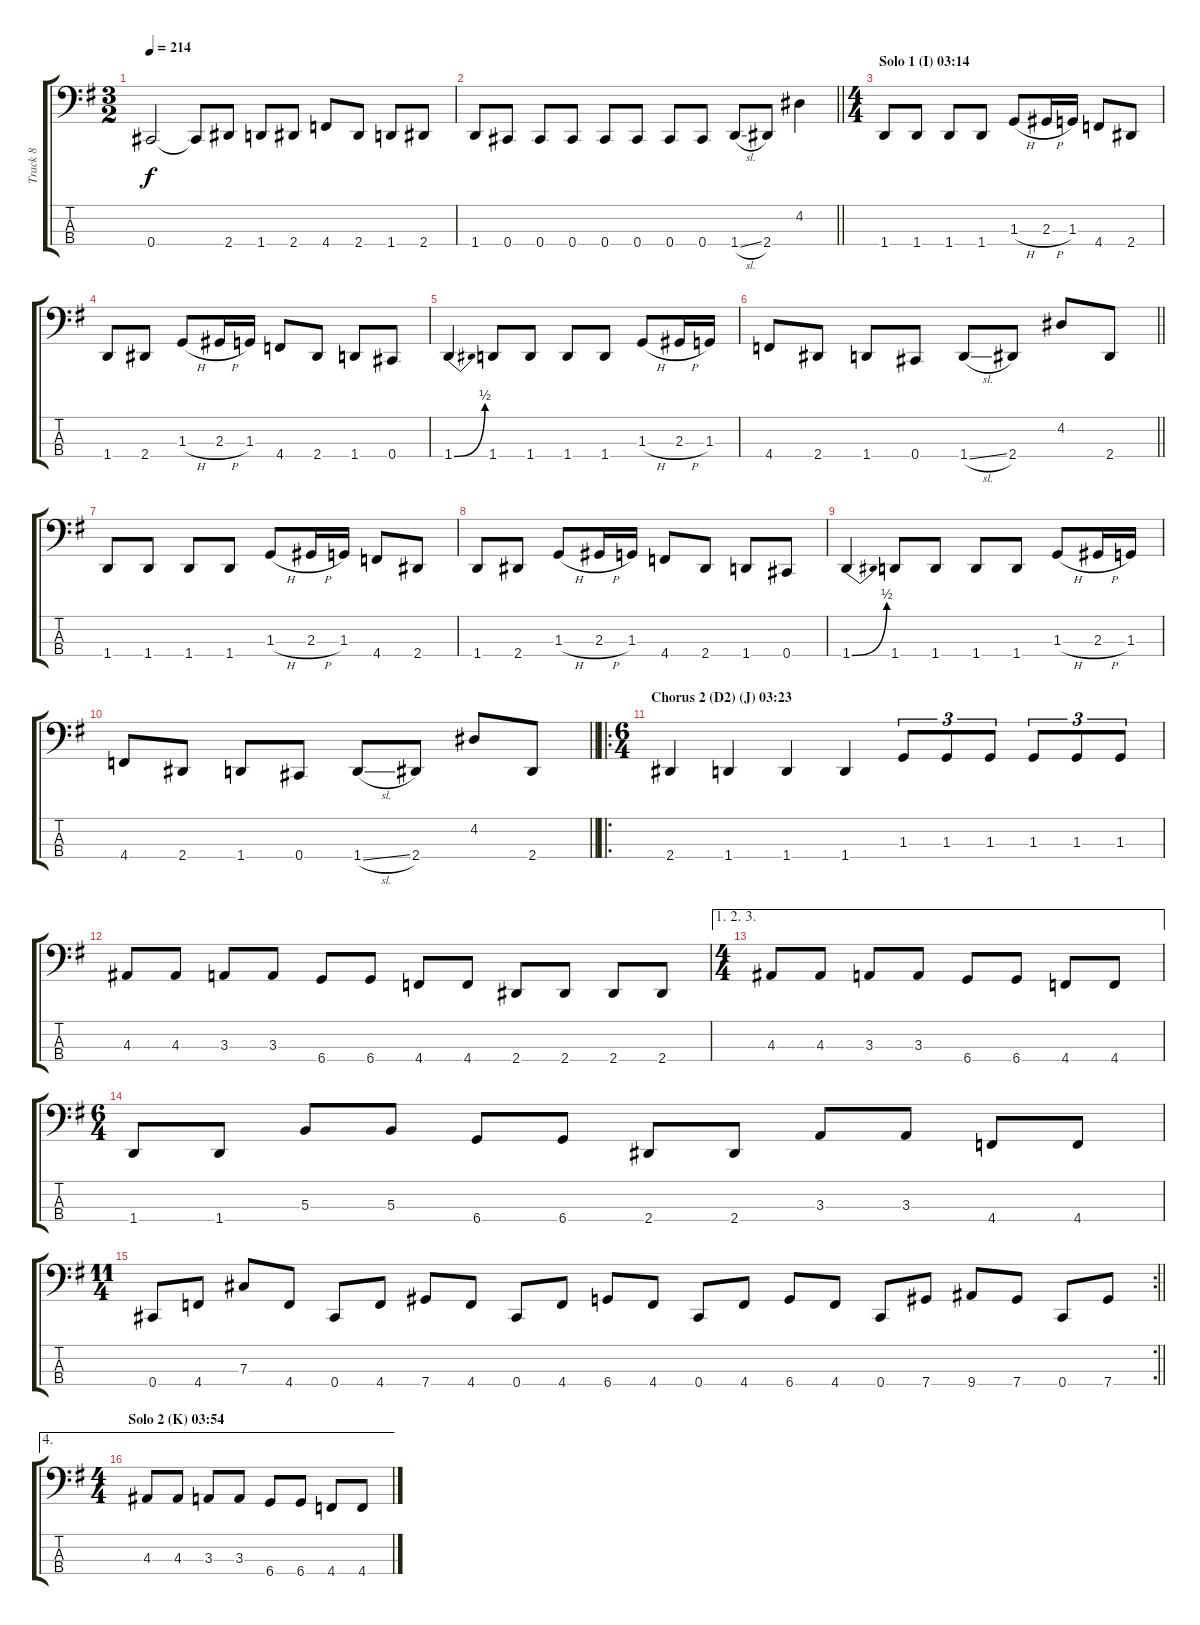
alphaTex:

\track ("Track 8" "Track 8") {instrument electricbasspick}
\staff {score tabs}
\tuning (E2 B1 Gb1 Db1) {hide}
\ts (3 2)
\tempo 214
\clef f4
\ks eminor
0.4{t}.2{dy f} 0.4{t}.8 2.4.8 1.4.8 2.4.8 4.4.8 2.4.8 1.4.8 2.4.8 |
\barLineRight lightlight
1.4.8 0.4.8 0.4.8 0.4.8 0.4.8 0.4.8 0.4.8 0.4.8 1.4{sl}.8 2.4.8 4.2.4 |
\ts (4 4)
\section ("" "Solo 1 (I) 03:14")
1.4.8 1.4.8 1.4.8 1.4.8 1.3{h}.8 2.3{h}.16 1.3.16 4.4.8 2.4.8 |
1.4.8 2.4.8 1.3{h}.8 2.3{h}.16 1.3.16 4.4.8 2.4.8 1.4.8 0.4.8 |
1.4{be (bend 0 0 60 2)}.4 1.4.8 1.4.8 1.4.8 1.4.8 1.3{h}.8 2.3{h}.16 1.3.16 |
\barLineRight lightlight
4.4.8 2.4.8 1.4.8 0.4.8 1.4{sl}.8 2.4.8 4.2.8 2.4.8 |
1.4.8 1.4.8 1.4.8 1.4.8 1.3{h}.8 2.3{h}.16 1.3.16 4.4.8 2.4.8 |
1.4.8 2.4.8 1.3{h}.8 2.3{h}.16 1.3.16 4.4.8 2.4.8 1.4.8 0.4.8 |
1.4{be (bend 0 0 60 2)}.4 1.4.8 1.4.8 1.4.8 1.4.8 1.3{h}.8 2.3{h}.16 1.3.16 |
\barLineRight lightlight
4.4.8 2.4.8 1.4.8 0.4.8 1.4{sl}.8 2.4.8 4.2.8 2.4.8 |
\ro
\ts (6 4)
\section ("" "Chorus 2 (D2) (J) 03:23")
2.4.4 1.4.4 1.4.4 1.4.4 1.3.8{tu (3 2)} 1.3.8{tu (3 2)} 1.3.8{tu (3 2)} 1.3.8{tu (3 2)} 1.3.8{tu (3 2)} 1.3.8{tu (3 2)} |
4.3.8 4.3.8 3.3.8 3.3.8 6.4.8 6.4.8 4.4.8 4.4.8 2.4.8 2.4.8 2.4.8 2.4.8 |
\ae (1 2 3)
\ts (4 4)
4.3.8 4.3.8 3.3.8 3.3.8 6.4.8 6.4.8 4.4.8 4.4.8 |
\ts (6 4)
1.4.8 1.4.8 5.3.8 5.3.8 6.4.8 6.4.8 2.4.8 2.4.8 3.3.8 3.3.8 4.4.8 4.4.8 |
\rc 2
\ts (11 4)
\barLineRight lightlight
0.4.8 4.4.8 7.3.8 4.4.8 0.4.8 4.4.8 7.4.8 4.4.8 0.4.8 4.4.8 6.4.8 4.4.8 0.4.8 4.4.8 6.4.8 4.4.8 0.4.8 7.4.8 9.4.8 7.4.8 0.4.8 7.4.8 |
\ae 4
\ts (4 4)
\section ("" "Solo 2 (K) 03:54")
4.3.8 4.3.8 3.3.8 3.3.8 6.4.8 6.4.8 4.4.8 4.4.8
